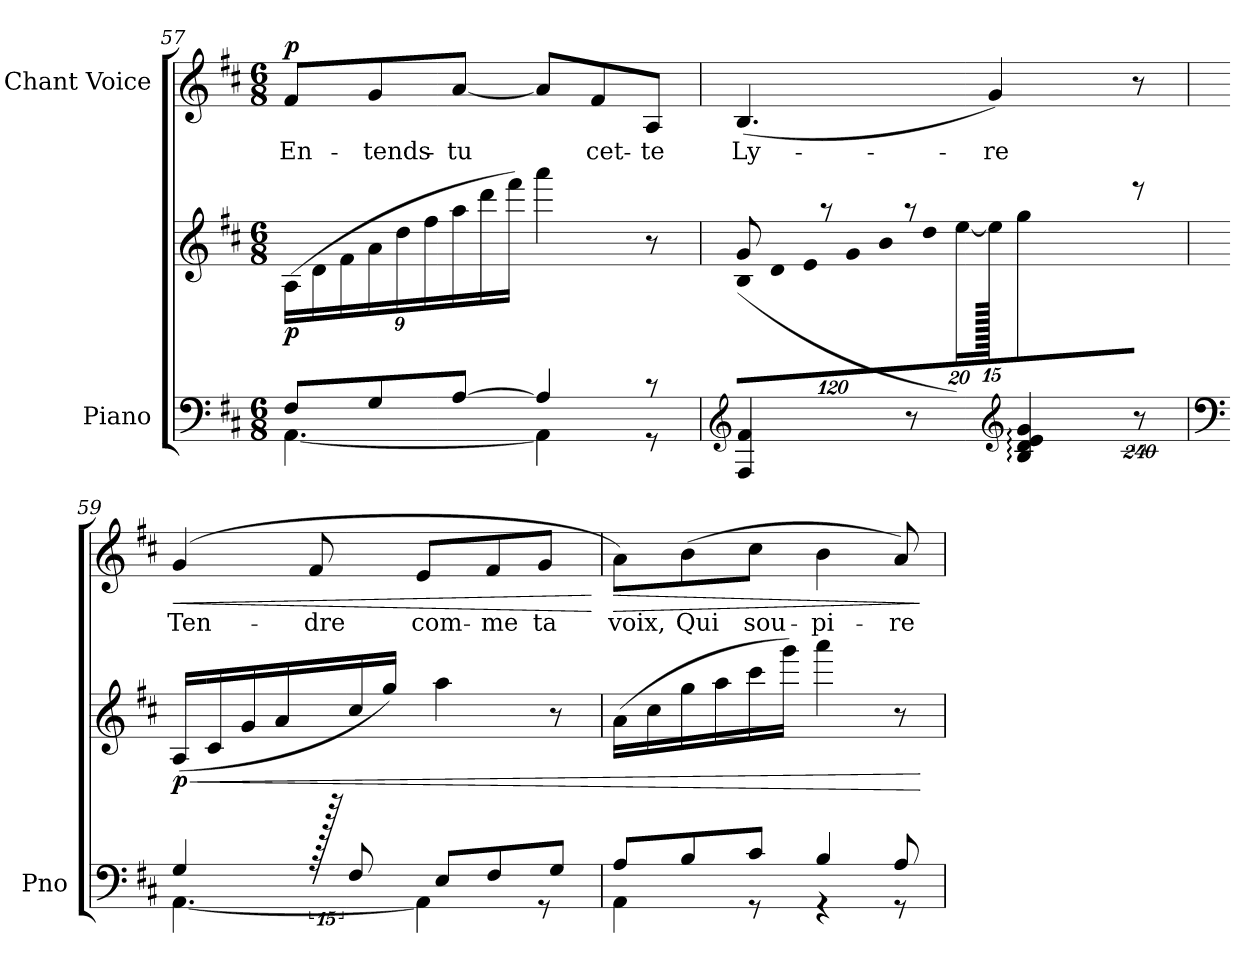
**kern	**kern	**dynam	**kern	**text	**dynam
*part2	*part2	*part2	*part1	*part1	*part1
*staff3	*staff2	*staff2/3	*staff1	*staff1	*staff1
*I"Piano	*	*	*I"Chant Voice	*	*
*I'Pno	*	*	*	*	*
*clefF4	*clefG2	*	*clefG2	*	*
*k[f#c#]	*k[f#c#]	*	*k[f#c#]	*	*
*M6/8	*M6/8	*	*M6/8	*	*
=57	=57	=57	=57	=57	=57
*^	*	*	*	*	*
*	*	*Xbrackettup	*	*	*	*
!	!	!	!LO:DY:b	!	!LO:LY:b	!LO:DY:a
8F#/L	[4.AA:\	(>24A\LL	p	8f#/L	En-	p
.	.	24d\	.	.	.	.
.	.	24f#\	.	.	.	.
!	!	!	!	!	!LO:LY:b	!
8G/	.	24a\	.	8g/	-tends-	.
.	.	24dd\	.	.	.	.
.	.	24ff#\	.	.	.	.
!	!	!	!	!	!LO:LY:b	!
[8A/J	.	24aa\	.	[8a/J	-tu	.
.	.	24ddd\	.	.	.	.
.	.	24fff#\JJ)	.	.	.	.
4A/]	4AA\]	4aaa\	.	8a/L]	.	.
!	!	!	!	!	!LO:LY:b	!
.	.	.	.	8f#/	cet-	.
!	!	!	!	!	!LO:LY:b	!
8r	8r	8r	.	8A/J	-te	.
!!LO:LB:g=z
=58	=58	=58	=58	=58	=58	=58
*	*	*^	*	*	*	*
!	!	!	!LO:N:vis=16	!	!	!LO:LY:b	!
*v	*v	*	*	*	*	*	*
1920ryy	8g/	(>1920%103B\LL	.	(<4.B/	Ly-	.
4AAA/ 4AA/	.	.	.	.	.	.
!	!	!LO:N:vis=16	!	!	!	!
.	.	1920%103d\	.	.	.	.
!	!	!LO:N:vis=16	!	!	!	!
.	.	1920%103e\	.	.	.	.
.	8raa	.	.	.	.	.
!	!	!LO:N:vis=16	!	!	!	!
.	.	1920%103g\	.	.	.	.
!	!	!LO:N:vis=16	!	!	!	!
.	.	1920%103b\	.	.	.	.
.	8raa	.	.	.	.	.
8r	.	.	.	.	.	.
!	!	!LO:N:vis=16	!	!	!	!
.	.	1920%103dd\	.	.	.	.
.	.	[320%17ee\JJ)	.	.	.	.
!	!	!	!	!	!LO:LY:b	!
.	8rAyy	1920ee\]	.	4g/)	-re	.
*clefG2	*	*	*	*	*	*
4B/: 4d/: 4e/: 4g/:	.	4gg\	.	.	.	.
.	8ryy	.	.	.	.	.
.	8r	.	.	8r	.	.
1920%239r	.	1920%239ryy	.	.	.	.
*	*v	*v	*	*	*	*
=59	=59	=59	=59	=59	=59
*clefF4	*	*	*	*	*
*^	*^	*	*	*	*
!	!	!	!	!LO:HP:b	!	!LO:LY:b	!LO:HP:b
!	!	!	!	!LO:DY:n=1:b	!	!	!
*	*	*v	*v	*	*	*	*
4G/	[4.AA:\	(<16A/LL	< p	(>4g/	Ten-	<
.	.	1920ryy	.	.	.	.
.	.	16c#/	.	.	.	.
.	.	16g/	.	.	.	.
.	.	16a/	.	.	.	.
!	!	!	!	!	!LO:LY:b	!
1920r	.	.	.	8f#/	-dre	.
8F#/	.	16cc#/	.	.	.	.
.	.	16gg/JJ)	.	.	.	.
!	!	!	!	!	!LO:LY:b	!
.	4AA\]	.	.	8e/L	com-	.
8E/L	.	4aa\	.	.	.	.
!	!	!	!	!	!LO:LY:b	!
.	.	.	.	8f#/	-me	.
8F#/	.	.	.	.	.	.
!	!	!	!	!	!LO:LY:b	!
.	8r	.	.	8g/J	ta	.
8G/J	.	8r	.	.	.	.
.	1920ryy	.	.	1920ryy	.	[
=60	=60	=60	=60	=60	=60	=60
!	!	!	!	!	!LO:LY:b	!LO:HP:b
8A/L	4AA:\	(>16a\LL	.	8a\L)	voix,	>
.	.	16cc#\	.	.	.	.
!	!	!	!	!	!LO:LY:b	!
8B/	.	16gg\	.	(>8b\	Qui	.
.	.	16aa\	.	.	.	.
!	!	!	!	!	!LO:LY:b	!
8c#/J	8r	16ccc#\	.	8cc#\J	sou-	.
.	.	16ggg\JJ)	.	.	.	.
!	!	!	!	!	!LO:LY:b	!
4B/	4r	4aaa\	.	4b\	-pi-	.
!	!	!	!	!	!LO:LY:b	!
8A/	8r	8r	.	8a/)	-re	.
*v	*v	*	*	*	*	*
.	.	[	.	.	]
=	=	=	=	=	=
*-	*-	*-	*-	*-	*-
